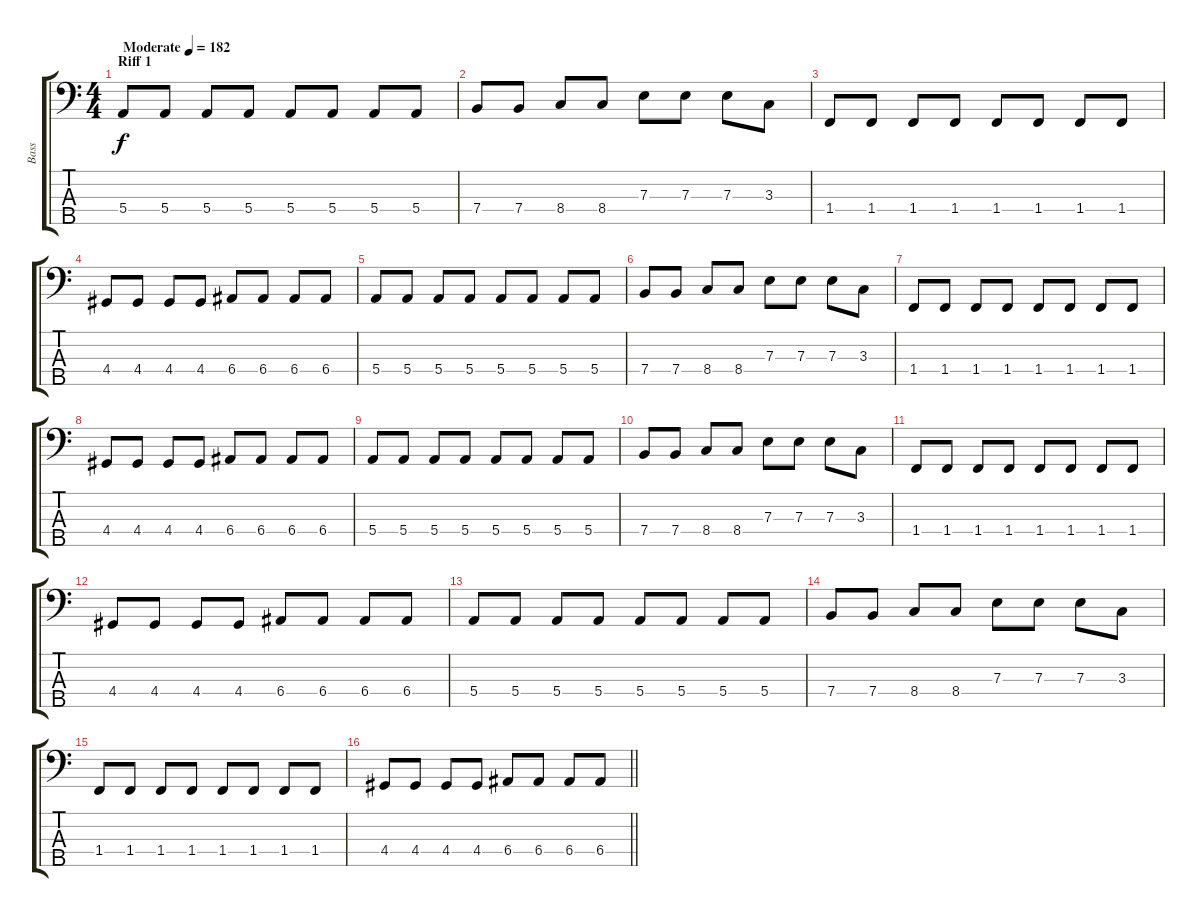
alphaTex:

\track ("Bass" "Bass") {instrument electricbassfinger}
\staff {score tabs}
\tuning (G2 D2 A1 E1 B0) {hide}
\ts (4 4)
\section ("" "Riff 1")
\tempo (182 "Moderate")
\clef f4
\ks c
5.4.8{dy f instrument electricbassfinger} 5.4.8 5.4.8 5.4.8 5.4.8 5.4.8 5.4.8 5.4.8 |
7.4.8 7.4.8 8.4.8 8.4.8 7.3.8 7.3.8 7.3.8 3.3.8 |
1.4.8 1.4.8 1.4.8 1.4.8 1.4.8 1.4.8 1.4.8 1.4.8 |
4.4.8 4.4.8 4.4.8 4.4.8 6.4.8 6.4.8 6.4.8 6.4.8 |
5.4.8 5.4.8 5.4.8 5.4.8 5.4.8 5.4.8 5.4.8 5.4.8 |
7.4.8 7.4.8 8.4.8 8.4.8 7.3.8 7.3.8 7.3.8 3.3.8 |
1.4.8 1.4.8 1.4.8 1.4.8 1.4.8 1.4.8 1.4.8 1.4.8 |
4.4.8 4.4.8 4.4.8 4.4.8 6.4.8 6.4.8 6.4.8 6.4.8 |
5.4.8 5.4.8 5.4.8 5.4.8 5.4.8 5.4.8 5.4.8 5.4.8 |
7.4.8 7.4.8 8.4.8 8.4.8 7.3.8 7.3.8 7.3.8 3.3.8 |
1.4.8 1.4.8 1.4.8 1.4.8 1.4.8 1.4.8 1.4.8 1.4.8 |
4.4.8 4.4.8 4.4.8 4.4.8 6.4.8 6.4.8 6.4.8 6.4.8 |
5.4.8 5.4.8 5.4.8 5.4.8 5.4.8 5.4.8 5.4.8 5.4.8 |
7.4.8 7.4.8 8.4.8 8.4.8 7.3.8 7.3.8 7.3.8 3.3.8 |
1.4.8 1.4.8 1.4.8 1.4.8 1.4.8 1.4.8 1.4.8 1.4.8 |
\barLineRight lightlight
4.4.8 4.4.8 4.4.8 4.4.8 6.4.8 6.4.8 6.4.8 6.4.8
